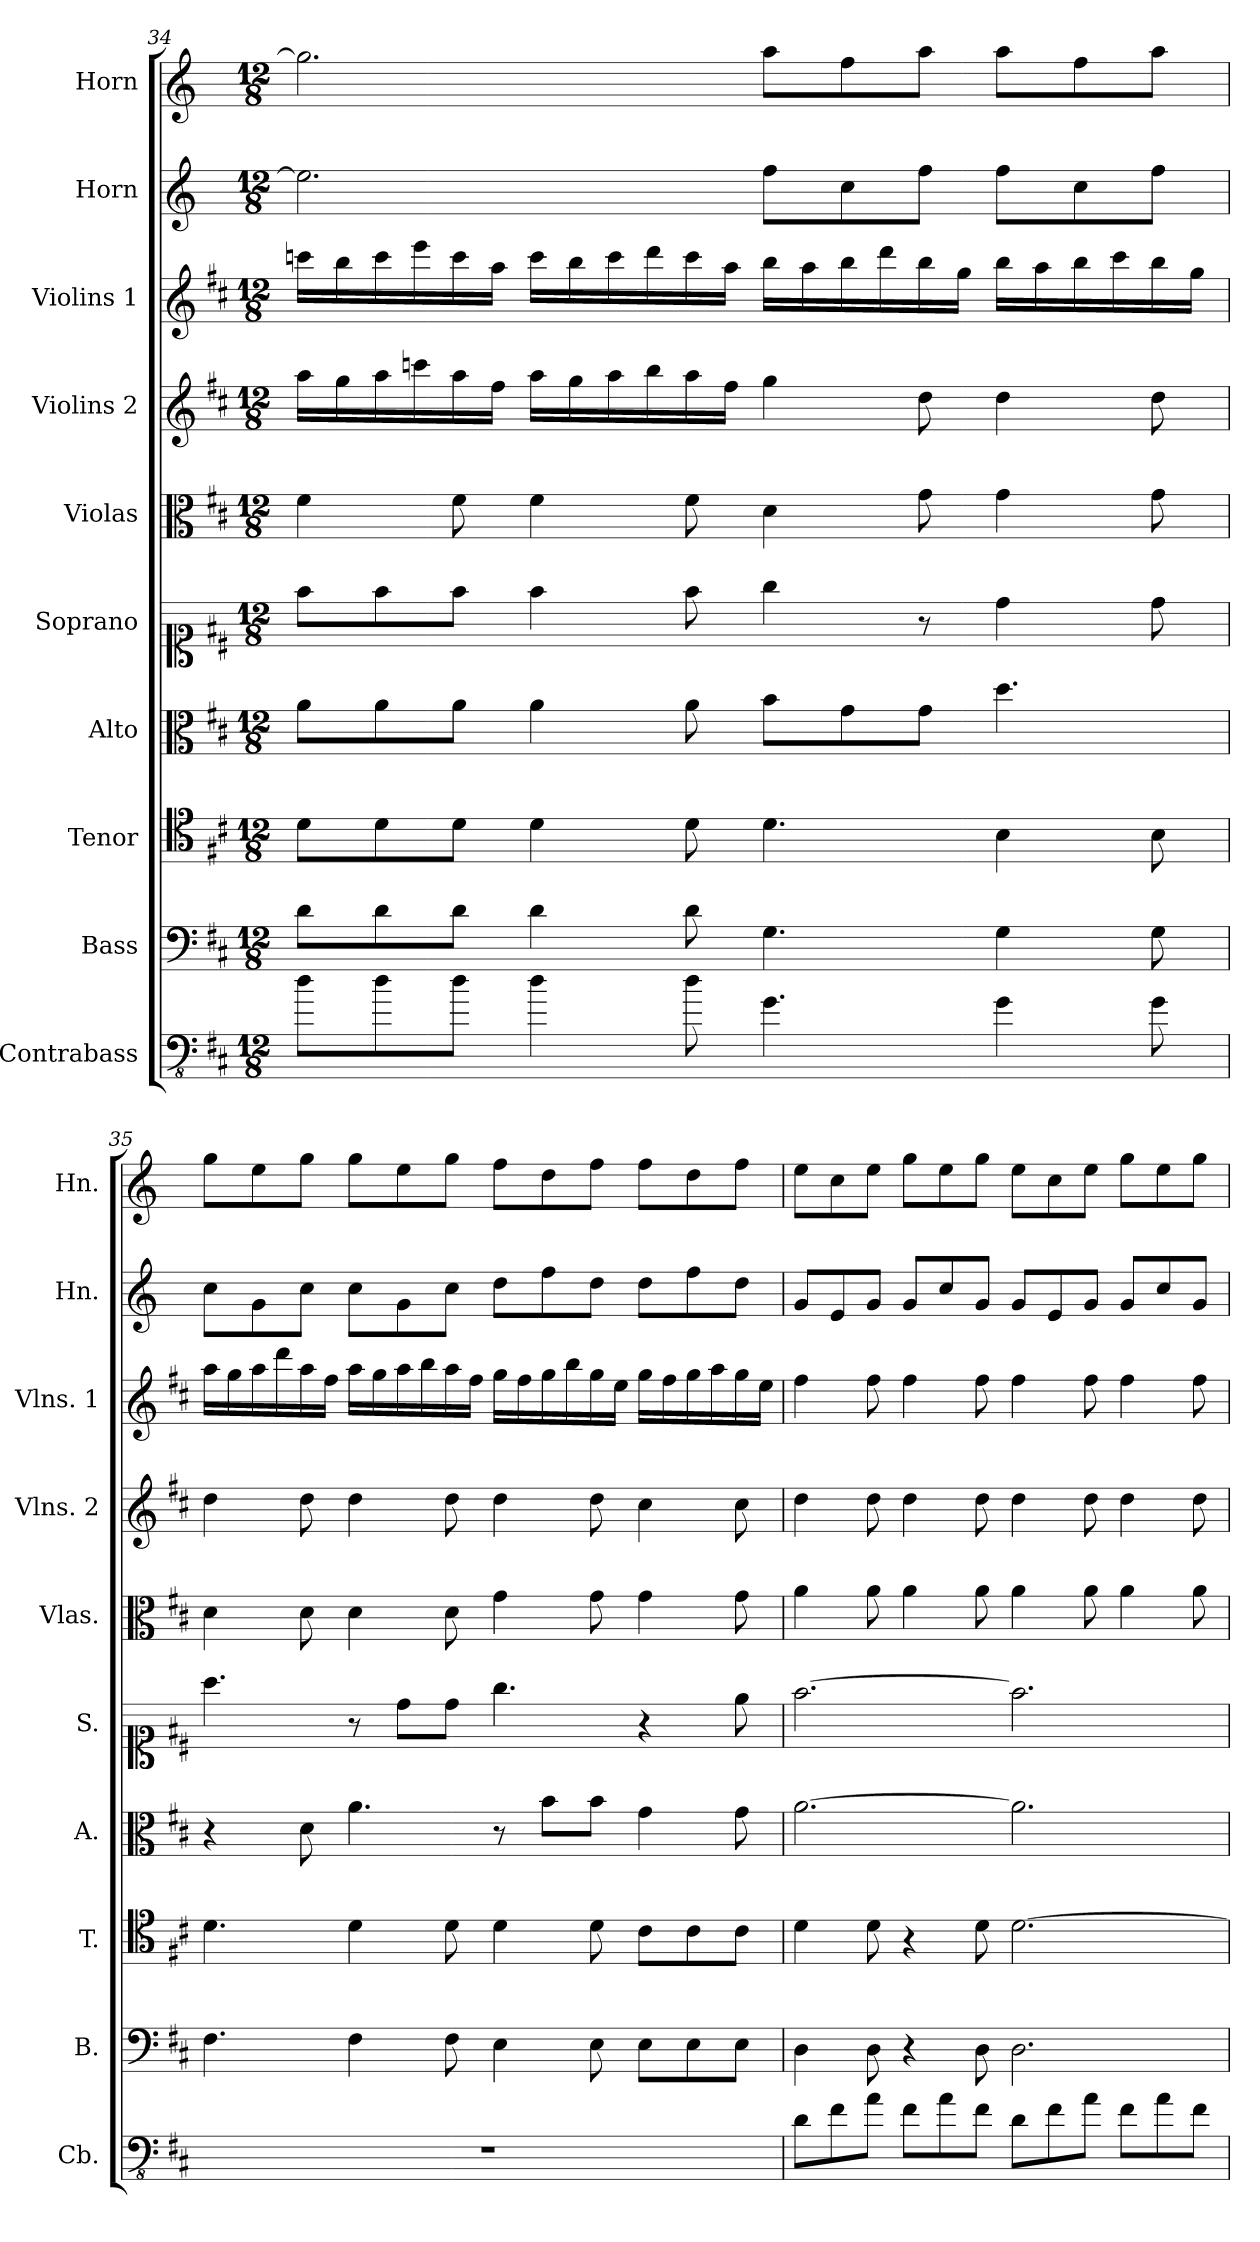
**kern	**kern	**kern	**kern	**kern	**kern	**kern	**kern	**kern	**kern
*part10	*part9	*part8	*part7	*part6	*part5	*part4	*part3	*part2	*part1
*staff10	*staff9	*staff8	*staff7	*staff6	*staff5	*staff4	*staff3	*staff2	*staff1
*I"Contrabass	*I"Bass	*I"Tenor	*I"Alto	*I"Soprano	*I"Violas	*I"Violins 2	*I"Violins 1	*I"Horn	*I"Horn
*I'Cb.	*I'B.	*I'T.	*I'A.	*I'S.	*I'Vlas.	*I'Vlns. 2	*I'Vlns. 1	*I'Hn.	*I'Hn.
*clefFv4	*clefF4	*clefC4	*clefC3	*clefC1	*clefC3	*clefG2	*clefG2	*clefG2	*clefG2
*ITrd7c12	*	*	*	*	*	*	*	*ITrd6c10	*ITrd6c10
*k[f#c#]	*k[f#c#]	*k[f#c#]	*k[f#c#]	*k[f#c#]	*k[f#c#]	*k[f#c#]	*k[f#c#]	*k[f#c#]	*k[f#c#]
*D:	*D:	*D:	*D:	*D:	*D:	*D:	*D:	*D:	*D:
*M12/8	*M12/8	*M12/8	*M12/8	*M12/8	*M12/8	*M12/8	*M12/8	*M12/8	*M12/8
=34	=34	=34	=34	=34	=34	=34	=34	=34	=34
8D\L	8d\L	8d\L	8a\L	8ff#\L	4f#\	16aa\LL	16cccn\LL	2.f#\]	2.a\]
.	.	.	.	.	.	16gg\	16bb\	.	.
8D\	8d\	8d\	8a\	8ff#\	.	16aa\	16ccc\	.	.
.	.	.	.	.	.	16cccn\	16eee\	.	.
8D\J	8d\J	8d\J	8a\J	8ff#\J	8f#\	16aa\	16ccc\	.	.
.	.	.	.	.	.	16ff#\JJ	16aa\JJ	.	.
4D\	4d\	4d\	4a\	4ff#\	4f#\	16aa\LL	16ccc\LL	.	.
.	.	.	.	.	.	16gg\	16bb\	.	.
.	.	.	.	.	.	16aa\	16ccc\	.	.
.	.	.	.	.	.	16bb\	16ddd\	.	.
8D\	8d\	8d\	8a\	8ff#\	8f#\	16aa\	16ccc\	.	.
.	.	.	.	.	.	16ff#\JJ	16aa\JJ	.	.
4.GG\	4.G\	4.d\	8b\L	4gg\	4d\	4gg\	16bb\LL	8g\L	8b\L
.	.	.	.	.	.	.	16aa\	.	.
.	.	.	8g\	.	.	.	16bb\	8d\	8g\
.	.	.	.	.	.	.	16ddd\	.	.
.	.	.	8g\J	8r	8g\	8dd\	16bb\	8g\J	8b\J
.	.	.	.	.	.	.	16gg\JJ	.	.
4GG\	4G\	4B\	4.dd\	4dd\	4g\	4dd\	16bb\LL	8g\L	8b\L
.	.	.	.	.	.	.	16aa\	.	.
.	.	.	.	.	.	.	16bb\	8d\	8g\
.	.	.	.	.	.	.	16ccc\	.	.
8GG\	8G\	8B\	.	8dd\	8g\	8dd\	16bb\	8g\J	8b\J
.	.	.	.	.	.	.	16gg\JJ	.	.
!!LO:PB:g=z
=35	=35	=35	=35	=35	=35	=35	=35	=35	=35
1.r	4.F#\	4.d\	4r	4.aa\	4d\	4dd\	16aa\LL	8d\L	8a\L
.	.	.	.	.	.	.	16gg\	.	.
.	.	.	.	.	.	.	16aa\	8A\	8f#\
.	.	.	.	.	.	.	16ddd\	.	.
.	.	.	8d\	.	8d\	8dd\	16aa\	8d\J	8a\J
.	.	.	.	.	.	.	16ff#\JJ	.	.
.	4F#\	4d\	4.a\	8r	4d\	4dd\	16aa\LL	8d\L	8a\L
.	.	.	.	.	.	.	16gg\	.	.
.	.	.	.	8dd\L	.	.	16aa\	8A\	8f#\
.	.	.	.	.	.	.	16bb\	.	.
.	8F#\	8d\	.	8dd\J	8d\	8dd\	16aa\	8d\J	8a\J
.	.	.	.	.	.	.	16ff#\JJ	.	.
.	4E\	4d\	8r	4.gg\	4g\	4dd\	16gg\LL	8e\L	8g\L
.	.	.	.	.	.	.	16ff#\	.	.
.	.	.	8b\L	.	.	.	16gg\	8g\	8e\
.	.	.	.	.	.	.	16bb\	.	.
.	8E\	8d\	8b\J	.	8g\	8dd\	16gg\	8e\J	8g\J
.	.	.	.	.	.	.	16ee\JJ	.	.
.	8E\L	8c#\L	4g\	4r	4g\	4cc#\	16gg\LL	8e\L	8g\L
.	.	.	.	.	.	.	16ff#\	.	.
.	8E\	8c#\	.	.	.	.	16gg\	8g\	8e\
.	.	.	.	.	.	.	16aa\	.	.
.	8E\J	8c#\J	8g\	8ee\	8g\	8cc#\	16gg\	8e\J	8g\J
.	.	.	.	.	.	.	16ee\JJ	.	.
!!LO:PB:g=z
=36	=36	=36	=36	=36	=36	=36	=36	=36	=36
8DD\L	4D\	4d\	[2.a\	[2.ff#\	4a\	4dd\	4ff#\	8A/L	8f#\L
8FF#\	.	.	.	.	.	.	.	8F#/	8d\
8AA\J	8D\	8d\	.	.	8a\	8dd\	8ff#\	8A/J	8f#\J
8FF#\L	4r	4r	.	.	4a\	4dd\	4ff#\	8A/L	8a\L
8AA\	.	.	.	.	.	.	.	8d/	8f#\
8FF#\J	8D\	8d\	.	.	8a\	8dd\	8ff#\	8A/J	8a\J
8DD\L	2.D\	[2.d\	2.a\]	2.ff#\]	4a\	4dd\	4ff#\	8A/L	8f#\L
8FF#\	.	.	.	.	.	.	.	8F#/	8d\
8AA\J	.	.	.	.	8a\	8dd\	8ff#\	8A/J	8f#\J
8FF#\L	.	.	.	.	4a\	4dd\	4ff#\	8A/L	8a\L
8AA\	.	.	.	.	.	.	.	8d/	8f#\
8FF#\J	.	.	.	.	8a\	8dd\	8ff#\	8A/J	8a\J
=	=	=	=	=	=	=	=	=	=
*-	*-	*-	*-	*-	*-	*-	*-	*-	*-
